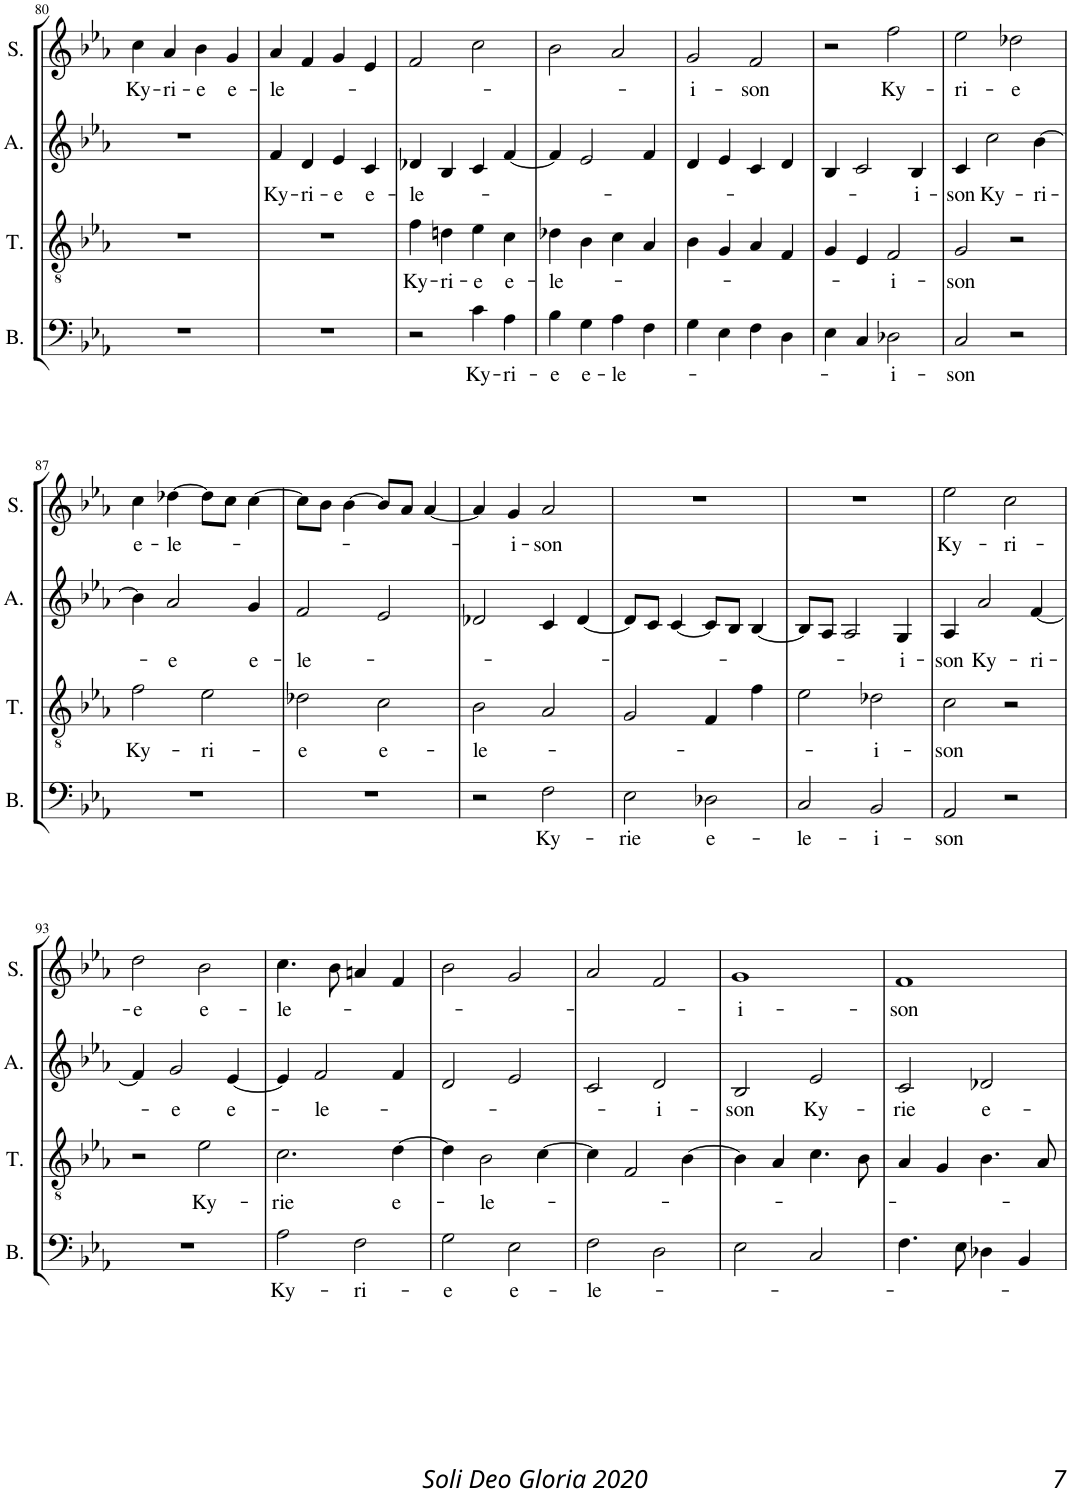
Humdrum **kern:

**kern	**text	**kern	**text	**kern	**text	**kern	**text
*part4	*part4	*part3	*part3	*part2	*part2	*part1	*part1
*staff4	*staff4	*staff3	*staff3	*staff2	*staff2	*staff1	*staff1
*I"BASS	*	*I"TENOR	*	*I"ALTO	*	*I"SOPRANO	*
*I'B.	*	*I'T.	*	*I'A.	*	*I'S.	*
!!LO:PB:g=z
*clefF4	*	*clefGv2	*	*clefG2	*	*clefG2	*
*	*	*Trd7c12	*	*	*	*	*
*k[b-e-a-]	*	*k[b-e-a-]	*	*k[b-e-a-]	*	*k[b-e-a-]	*
*E-:	*	*E-:	*	*E-:	*	*E-:	*
*M2/2	*	*M2/2	*	*M2/2	*	*M2/2	*
*met(c|)	*	*met(c|)	*	*met(c|)	*	*met(c|)	*
=80	=80	=80	=80	=80	=80	=80	=80
!	!	!	!	!	!	!	!LO:LY:b
1r	.	1r	.	1r	.	4cc\	Ky-
!	!	!	!	!	!	!	!LO:LY:b
.	.	.	.	.	.	4a-/	-ri-
!	!	!	!	!	!	!	!LO:LY:b
.	.	.	.	.	.	4b-\	-e
!	!	!	!	!	!	!	!LO:LY:b
.	.	.	.	.	.	4g/	e-
=81	=81	=81	=81	=81	=81	=81	=81
!	!	!	!	!	!LO:LY:b	!	!LO:LY:b
1r	.	1r	.	4f/	Ky-	4a-/	-le-
!	!	!	!	!	!LO:LY:b	!	!
.	.	.	.	4d/	-ri-	4f/	.
!	!	!	!	!	!LO:LY:b	!	!
.	.	.	.	4e-/	-e	4g/	.
!	!	!	!	!	!LO:LY:b	!	!
.	.	.	.	4c/	e-	4e-/	.
=82	=82	=82	=82	=82	=82	=82	=82
!	!	!	!LO:LY:b	!	!LO:LY:b	!	!
2r	.	4f\	Ky-	4d-X/	-le-	2f/	.
!	!	!	!LO:LY:b	!	!	!	!
.	.	4dn\	-ri-	4B-/	.	.	.
!	!LO:LY:b	!	!LO:LY:b	!	!	!	!
4c\	Ky-	4e-\	-e	4c/	.	2cc\	.
!	!LO:LY:b	!	!LO:LY:b	!	!	!	!
4A-\	-ri-	4c\	e-	[4f/	.	.	.
=83	=83	=83	=83	=83	=83	=83	=83
!	!LO:LY:b	!	!LO:LY:b	!	!	!	!
4B-\	-e	4d-X\	-le-	4f/]	.	2b-\	.
!	!LO:LY:b	!	!	!	!	!	!
4G\	e-	4B-\	.	2e-/	.	.	.
!	!LO:LY:b	!	!	!	!	!	!
4A-\	-le-	4c\	.	.	.	2a-/	.
4F\	.	4A-/	.	4f/	.	.	.
=84	=84	=84	=84	=84	=84	=84	=84
!	!	!	!	!	!	!	!LO:LY:b
4G\	.	4B-\	.	4d/	.	2g/	-i-
4E-\	.	4G/	.	4e-/	.	.	.
!	!	!	!	!	!	!	!LO:LY:b
4F\	.	4A-/	.	4c/	.	2f/	-son
4D\	.	4F/	.	4d/	.	.	.
=85	=85	=85	=85	=85	=85	=85	=85
4E-\	.	4G/	.	4B-/	.	2r	.
4C/	.	4E-/	.	2c/	.	.	.
!	!LO:LY:b	!	!LO:LY:b	!	!	!	!LO:LY:b
2D-X\	-i-	2F/	-i-	.	.	2ff\	Ky-
!	!	!	!	!	!LO:LY:b	!	!
.	.	.	.	4B-/	-i-	.	.
=86	=86	=86	=86	=86	=86	=86	=86
!	!LO:LY:b	!	!LO:LY:b	!	!LO:LY:b	!	!LO:LY:b
2C/	-son	2G/	-son	4c/	-son	2ee-\	-ri-
!	!	!	!	!	!LO:LY:b	!	!
.	.	.	.	2cc\	Ky-	.	.
!	!	!	!	!	!	!	!LO:LY:b
2r	.	2r	.	.	.	2dd-X\	-e
!	!	!	!	!	!LO:LY:b	!	!
.	.	.	.	[4b-\	-ri-	.	.
!!LO:LB:g=z
=87	=87	=87	=87	=87	=87	=87	=87
!	!	!	!LO:LY:b	!	!	!	!LO:LY:b
1r	.	2f\	Ky-	4b-\]	.	4cc\	e-
!	!	!	!	!	!LO:LY:b	!	!LO:LY:b
.	.	.	.	2a-/	-e	[4dd-X\	-le-
!	!	!	!LO:LY:b	!	!	!	!
.	.	2e-\	-ri-	.	.	8dd-\L]	.
.	.	.	.	.	.	8cc\J	.
!	!	!	!	!	!LO:LY:b	!	!
.	.	.	.	4g/	e-	[4cc\	.
=88	=88	=88	=88	=88	=88	=88	=88
!	!	!	!LO:LY:b	!	!LO:LY:b	!	!
1r	.	2d-X\	-e	2f/	-le-	8cc\L]	.
.	.	.	.	.	.	8b-\J	.
.	.	.	.	.	.	[4b-\	.
!	!	!	!LO:LY:b	!	!	!	!
.	.	2c\	e-	2e-/	.	8b-/L]	.
.	.	.	.	.	.	8a-/J	.
.	.	.	.	.	.	[4a-/	.
=89	=89	=89	=89	=89	=89	=89	=89
!	!	!	!LO:LY:b	!	!	!	!
2r	.	2B-\	-le-	2d-X/	.	4a-/]	.
!	!	!	!	!	!	!	!LO:LY:b
.	.	.	.	.	.	4g/	-i-
!	!LO:LY:b	!	!	!	!	!	!LO:LY:b
2F\	Ky-	2A-/	.	4c/	.	2a-/	-son
.	.	.	.	[4d-/	.	.	.
=90	=90	=90	=90	=90	=90	=90	=90
!	!LO:LY:b	!	!	!	!	!	!
2E-\	-rie	2G/	.	8d-/L]	.	1r	.
.	.	.	.	8c/J	.	.	.
.	.	.	.	[4c/	.	.	.
!	!LO:LY:b	!	!	!	!	!	!
2D-X\	e-	4F/	.	8c/L]	.	.	.
.	.	.	.	8B-/J	.	.	.
.	.	4f\	.	[4B-/	.	.	.
=91	=91	=91	=91	=91	=91	=91	=91
!	!LO:LY:b	!	!	!	!	!	!
2C/	-le-	2e-\	.	8B-/L]	.	1r	.
.	.	.	.	8A-/J	.	.	.
.	.	.	.	2A-/	.	.	.
!	!LO:LY:b	!	!LO:LY:b	!	!	!	!
2BB-/	-i-	2d-X\	-i-	.	.	.	.
!	!	!	!	!	!LO:LY:b	!	!
.	.	.	.	4G/	-i-	.	.
=92	=92	=92	=92	=92	=92	=92	=92
!	!LO:LY:b	!	!LO:LY:b	!	!LO:LY:b	!	!LO:LY:b
2AA-/	-son	2c\	-son	4A-/	-son	2ee-\	Ky-
!	!	!	!	!	!LO:LY:b	!	!
.	.	.	.	2a-/	Ky-	.	.
!	!	!	!	!	!	!	!LO:LY:b
2r	.	2r	.	.	.	2cc\	-ri-
!	!	!	!	!	!LO:LY:b	!	!
.	.	.	.	[4f/	-ri-	.	.
!!LO:LB:g=z
=93	=93	=93	=93	=93	=93	=93	=93
!	!	!	!	!	!	!	!LO:LY:b
1r	.	2r	.	4f/]	.	2dd\	-e
!	!	!	!	!	!LO:LY:b	!	!
.	.	.	.	2g/	-e	.	.
!	!	!	!LO:LY:b	!	!	!	!LO:LY:b
.	.	2e-\	Ky-	.	.	2b-\	e-
!	!	!	!	!	!LO:LY:b	!	!
.	.	.	.	[4e-/	e-	.	.
=94	=94	=94	=94	=94	=94	=94	=94
!	!LO:LY:b	!	!LO:LY:b	!	!	!	!LO:LY:b
2A-\	Ky-	2.c\	-rie	4e-/]	.	4.cc\	-le-
!	!	!	!	!	!LO:LY:b	!	!
.	.	.	.	2f/	-le-	.	.
.	.	.	.	.	.	8b-\	.
!	!LO:LY:b	!	!	!	!	!	!
2F\	-ri-	.	.	.	.	4an/	.
!	!	!	!LO:LY:b	!	!	!	!
.	.	[4d\	e-	4f/	.	4f/	.
=95	=95	=95	=95	=95	=95	=95	=95
!	!LO:LY:b	!	!	!	!	!	!
2G\	-e	4d\]	.	2d/	.	2b-\	.
!	!	!	!LO:LY:b	!	!	!	!
.	.	2B-\	-le-	.	.	.	.
!	!LO:LY:b	!	!	!	!	!	!
2E-\	e-	.	.	2e-/	.	2g/	.
.	.	[4c\	.	.	.	.	.
=96	=96	=96	=96	=96	=96	=96	=96
!	!LO:LY:b	!	!	!	!	!	!
2F\	-le-	4c\]	.	2c/	.	2a-/	.
.	.	2F/	.	.	.	.	.
!	!	!	!	!	!LO:LY:b	!	!
2D\	.	.	.	2d/	-i-	2f/	.
.	.	[4B-\	.	.	.	.	.
=97	=97	=97	=97	=97	=97	=97	=97
!	!	!	!	!	!LO:LY:b	!	!LO:LY:b
2E-\	.	4B-\]	.	2B-/	-son	1g	-i-
.	.	4A-/	.	.	.	.	.
!	!	!	!	!	!LO:LY:b	!	!
2C/	.	4.c\	.	2e-/	Ky-	.	.
.	.	8B-\	.	.	.	.	.
=98	=98	=98	=98	=98	=98	=98	=98
!	!	!	!	!	!LO:LY:b	!	!LO:LY:b
4.F\	.	4A-/	.	2c/	-rie	1f	-son
.	.	4G/	.	.	.	.	.
8E-\	.	.	.	.	.	.	.
!	!	!	!	!	!LO:LY:b	!	!
4D-X\	.	4.B-\	.	2d-X/	e-	.	.
4BB-/	.	.	.	.	.	.	.
.	.	8A-/	.	.	.	.	.
=	=	=	=	=	=	=	=
*-	*-	*-	*-	*-	*-	*-	*-
